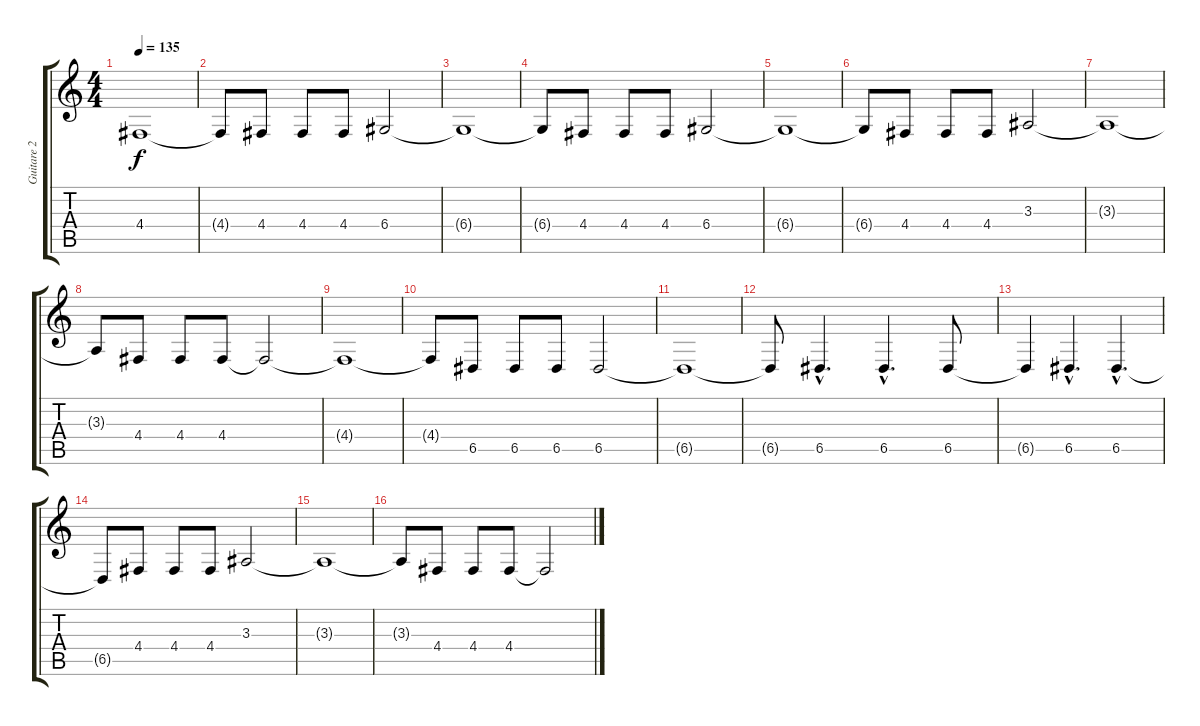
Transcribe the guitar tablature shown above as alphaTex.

\track ("Guitare 2" "Guitare 2") {instrument electricpiano2}
\staff {score tabs}
\tuning (E4 B3 G3 D3 A2 E2) {hide}
\ts (4 4)
\tempo 135
\clef g2
\ks c
4.4{t}.1{dy f} |
4.4{t}.8 4.4.8 4.4.8 4.4.8 6.4.2 |
6.4{t}.1 |
6.4{t}.8 4.4.8 4.4.8 4.4.8 6.4.2 |
6.4{t}.1 |
6.4{t}.8 4.4.8 4.4.8 4.4.8 3.3.2 |
3.3{t}.1 |
3.3{t}.8 4.4.8 4.4.8 4.4.8 4.4{t}.2 |
4.4{t}.1 |
4.4{t}.8 6.5.8 6.5.8 6.5.8 6.5.2 |
6.5{t}.1 |
6.5{t}.8 6.5{hac}.4{d} 6.5{hac}.4{d} 6.5.8 |
6.5{t}.4 6.5{hac}.4{d} 6.5{hac}.4{d} |
6.5{t}.8 4.4.8 4.4.8 4.4.8 3.3.2 |
3.3{t}.1 |
3.3{t}.8 4.4.8 4.4.8 4.4.8 4.4{t}.2
